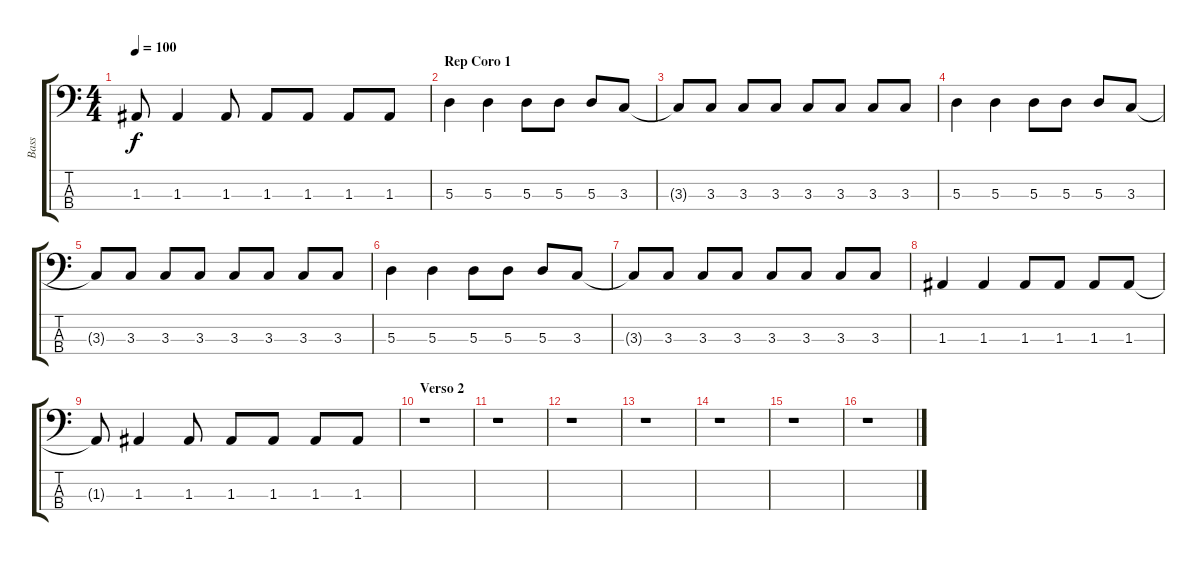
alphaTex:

\track ("Bass" "Bass") {instrument electricbassfinger}
\staff {score tabs}
\tuning (G2 D2 A1 E1) {hide}
\ts (4 4)
\tempo 100
\clef f4
\ks c
1.3{t}.8{dy f} 1.3.4 1.3.8 1.3.8 1.3.8 1.3.8 1.3.8 |
\section ("" "Rep Coro 1")
5.3.4 5.3.4 5.3.8 5.3.8 5.3.8 3.3.8 |
3.3{t}.8 3.3.8 3.3.8 3.3.8 3.3.8 3.3.8 3.3.8 3.3.8 |
5.3.4 5.3.4 5.3.8 5.3.8 5.3.8 3.3.8 |
3.3{t}.8 3.3.8 3.3.8 3.3.8 3.3.8 3.3.8 3.3.8 3.3.8 |
5.3.4 5.3.4 5.3.8 5.3.8 5.3.8 3.3.8 |
3.3{t}.8 3.3.8 3.3.8 3.3.8 3.3.8 3.3.8 3.3.8 3.3.8 |
1.3.4 1.3.4 1.3.8 1.3.8 1.3.8 1.3.8 |
1.3{t}.8 1.3.4 1.3.8 1.3.8 1.3.8 1.3.8 1.3.8 |
\section ("" "Verso 2")
r.1 |
r.1 |
r.1 |
r.1 |
r.1 |
r.1 |
r.1
